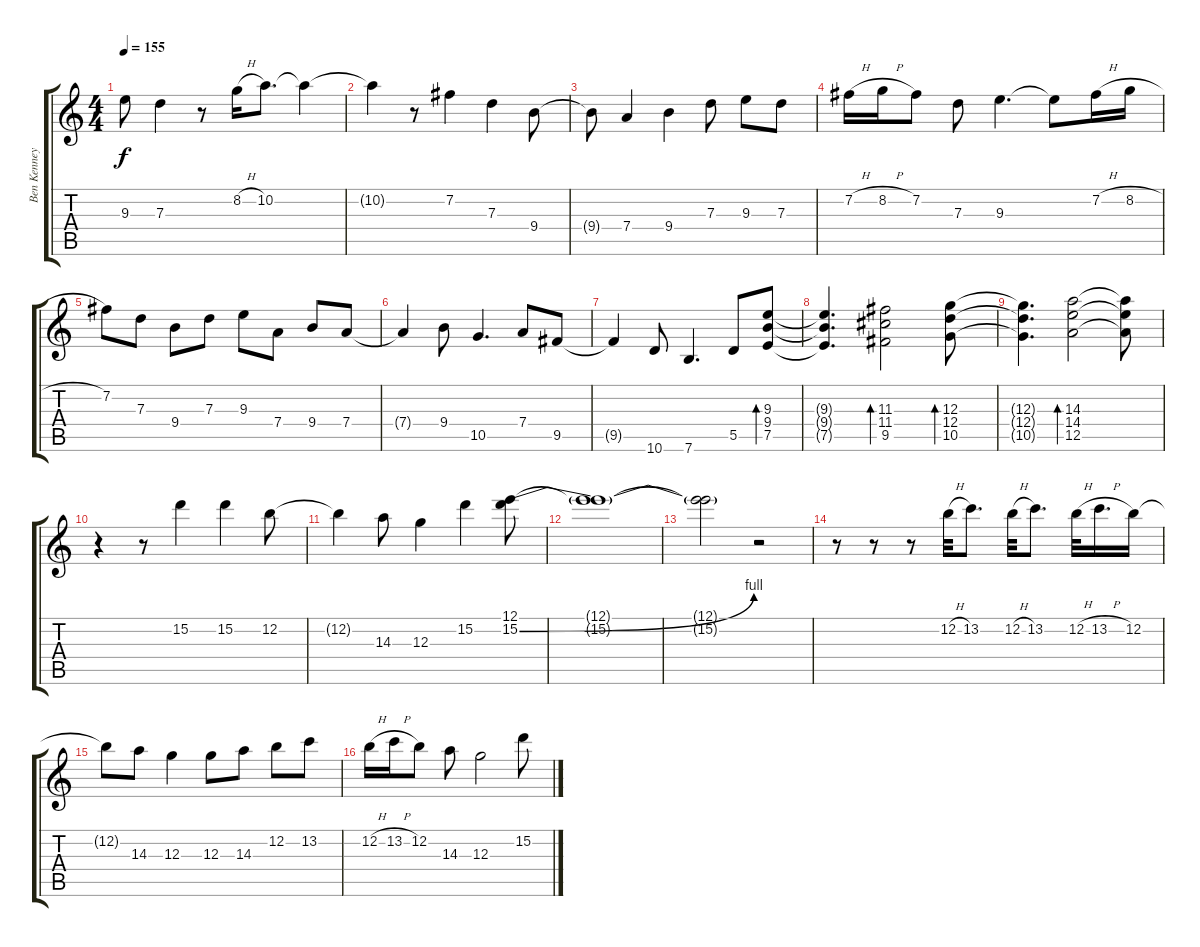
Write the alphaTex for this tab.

\track ("Ben Kenney" "Ben Kenney") {instrument distortionguitar}
\staff {score tabs}
\tuning (E4 B3 G3 D3 A2 E2) {hide}
\ts (4 4)
\tempo 155
\clef g2
\ks c
9.3{t}.8{dy f} 7.3.4 r.8 8.2{h}.16 10.2.8{d} 10.2{t}.4 |
10.2{t}.4 r.8 7.2.4 7.3.4 9.4.8 |
9.4{t}.8 7.4.4 9.4.4 7.3.8 9.3.8 7.3.8 |
7.2{h}.16 8.2{h}.16 7.2.8 7.3.8 9.3.4{d} 9.3{t}.8 7.2{h}.16 8.2{h}.16 |
7.2.8 7.3.8 9.4.8 7.3.8 9.3.8 7.4.8 9.4.8 7.4.8 |
7.4{t}.4 9.4.8 10.5.4{d} 7.4.8 9.5.8 |
9.5{t}.4 10.6.8 7.6.4{d} 5.5.8 (9.3 9.4 7.5).8{bd 480} |
(9.3{t} 9.4{t} 7.5{t}).4{d} (11.3 11.4 9.5).2{bd 480} (12.3 12.4 10.5).8{bd 480} |
(12.3{t} 12.4{t} 10.5{t}).4{d} (14.3 14.4 12.5).2{bd 480} (14.3{t} 14.4{t} 12.5{t}).8 |
r.4 r.8 15.2.4 15.2.4 12.2.8 |
12.2{t}.4 14.3.8 12.3.4 15.2.4 (12.1 15.2{be (bend 0 0 60 4)}).8 |
(12.1{t} 15.2{t}).1 |
(12.1{t} 15.2{t}).2 r.2 |
r.8 r.8 r.8 12.2{h}.32 13.2.8{d} 12.2{h}.32 13.2.8{d} 12.2{h}.32 13.2{h}.16{d} 12.2.16 |
12.2{t}.8 14.3.8 12.3.4 12.3.8 14.3.8 12.2.8 13.2.8 |
12.2{h}.16 13.2{h}.16 12.2.8 14.3.8 12.3.2 15.2.8
